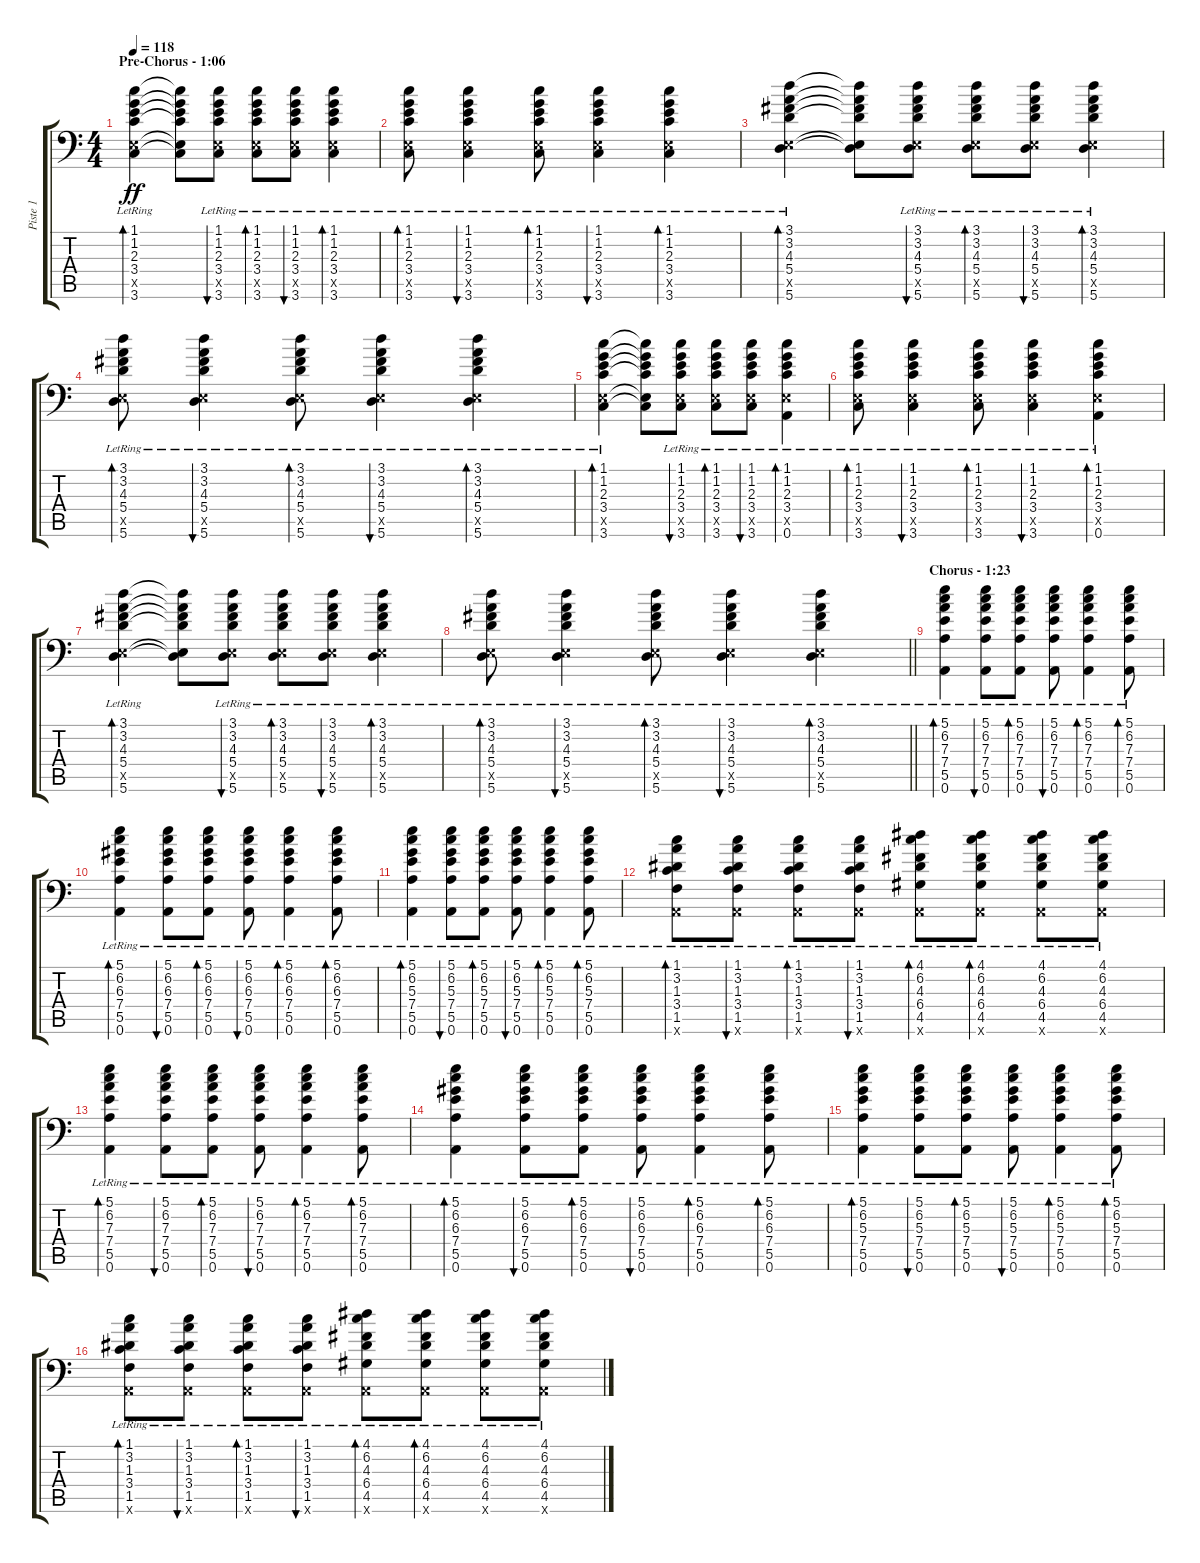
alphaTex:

\track ("Piste 1" "Piste 1") {instrument acousticguitarsteel}
\staff {score tabs}
\tuning (B3 Gb3 D3 A2 E2 A1) {hide}
\ts (4 4)
\section ("" "Pre-Chorus - 1:06")
\tempo 118
\clef f4
\ks c
(1.1{lr} 1.2{lr} 2.3{lr} 3.4{lr} 0.5{x} 3.6{lr}).4{bd 60 dy ff} (1.1{t} 1.2{t} 2.3{t} 3.4{t} 0.5{t} 3.6{t}).8 (1.1{lr} 1.2{lr} 2.3{lr} 3.4{lr} 0.5{x} 3.6{lr}).8{bu 60} (1.1{lr} 1.2{lr} 2.3{lr} 3.4{lr} 0.5{x} 3.6{lr}).8{bd 60} (1.1{lr} 1.2{lr} 2.3{lr} 3.4{lr} 0.5{x} 3.6{lr}).8{bu 60} (1.1{lr} 1.2{lr} 2.3{lr} 3.4{lr} 0.5{x} 3.6{lr}).4{bd 60} |
(1.1{lr} 1.2{lr} 2.3{lr} 3.4{lr} 0.5{x} 3.6{lr}).8{bd 60} (1.1{lr} 1.2{lr} 2.3{lr} 3.4{lr} 0.5{x} 3.6{lr}).4{bu 60} (1.1{lr} 1.2{lr} 2.3{lr} 3.4{lr} 0.5{x} 3.6{lr}).8{bd 60} (1.1{lr} 1.2{lr} 2.3{lr} 3.4{lr} 0.5{x} 3.6{lr}).4{bu 60} (1.1{lr} 1.2{lr} 2.3{lr} 3.4{lr} 0.5{x} 3.6{lr}).4{bd 60} |
(3.1{lr} 3.2{lr} 4.3{lr} 5.4{lr} 0.5{x} 5.6{lr}).4{bd 60} (3.1{t} 3.2{t} 4.3{t} 5.4{t} 0.5{t} 5.6{t}).8 (3.1{lr} 3.2{lr} 4.3{lr} 5.4{lr} 0.5{x} 5.6{lr}).8{bu 60} (3.1{lr} 3.2{lr} 4.3{lr} 5.4{lr} 0.5{x} 5.6{lr}).8{bd 60} (3.1{lr} 3.2{lr} 4.3{lr} 5.4{lr} 0.5{x} 5.6{lr}).8{bu 60} (3.1{lr} 3.2{lr} 4.3{lr} 5.4{lr} 0.5{x} 5.6{lr}).4{bd 60} |
(3.1{lr} 3.2{lr} 4.3{lr} 5.4{lr} 0.5{x} 5.6{lr}).8{bd 60} (3.1{lr} 3.2{lr} 4.3{lr} 5.4{lr} 0.5{x} 5.6{lr}).4{bu 60} (3.1{lr} 3.2{lr} 4.3{lr} 5.4{lr} 0.5{x} 5.6{lr}).8{bd 60} (3.1{lr} 3.2{lr} 4.3{lr} 5.4{lr} 0.5{x} 5.6{lr}).4{bu 60} (3.1{lr} 3.2{lr} 4.3{lr} 5.4{lr} 0.5{x} 5.6{lr}).4{bd 60} |
(1.1{lr} 1.2{lr} 2.3{lr} 3.4{lr} 0.5{x} 3.6{lr}).4{bd 60} (1.1{t} 1.2{t} 2.3{t} 3.4{t} 0.5{t} 3.6{t}).8 (1.1{lr} 1.2{lr} 2.3{lr} 3.4{lr} 0.5{x} 3.6{lr}).8{bu 60} (1.1{lr} 1.2{lr} 2.3{lr} 3.4{lr} 0.5{x} 3.6{lr}).8{bd 60} (1.1{lr} 1.2{lr} 2.3{lr} 3.4{lr} 0.5{x} 3.6{lr}).8{bu 60} (1.1{lr} 1.2{lr} 2.3{lr} 3.4{lr} 0.5{x} 0.6{lr}).4{bd 60} |
(1.1{lr} 1.2{lr} 2.3{lr} 3.4{lr} 0.5{x} 3.6{lr}).8{bd 60} (1.1{lr} 1.2{lr} 2.3{lr} 3.4{lr} 0.5{x} 3.6{lr}).4{bu 60} (1.1{lr} 1.2{lr} 2.3{lr} 3.4{lr} 0.5{x} 3.6{lr}).8{bd 60} (1.1{lr} 1.2{lr} 2.3{lr} 3.4{lr} 0.5{x} 3.6{lr}).4{bu 60} (1.1{lr} 1.2{lr} 2.3{lr} 3.4{lr} 0.5{x} 0.6{lr}).4{bd 60} |
(3.1{lr} 3.2{lr} 4.3{lr} 5.4{lr} 0.5{x} 5.6{lr}).4{bd 60} (3.1{t} 3.2{t} 4.3{t} 5.4{t} 0.5{t} 5.6{t}).8 (3.1{lr} 3.2{lr} 4.3{lr} 5.4{lr} 0.5{x} 5.6{lr}).8{bu 60} (3.1{lr} 3.2{lr} 4.3{lr} 5.4{lr} 0.5{x} 5.6{lr}).8{bd 60} (3.1{lr} 3.2{lr} 4.3{lr} 5.4{lr} 0.5{x} 5.6{lr}).8{bu 60} (3.1{lr} 3.2{lr} 4.3{lr} 5.4{lr} 0.5{x} 5.6{lr}).4{bd 60} |
\barLineRight lightlight
(3.1{lr} 3.2{lr} 4.3{lr} 5.4{lr} 0.5{x} 5.6{lr}).8{bd 60} (3.1{lr} 3.2{lr} 4.3{lr} 5.4{lr} 0.5{x} 5.6{lr}).4{bu 60} (3.1{lr} 3.2{lr} 4.3{lr} 5.4{lr} 0.5{x} 5.6{lr}).8{bd 60} (3.1{lr} 3.2{lr} 4.3{lr} 5.4{lr} 0.5{x} 5.6{lr}).4{bu 60} (3.1{lr} 3.2{lr} 4.3{lr} 5.4{lr} 0.5{x} 5.6{lr}).4{bd 60} |
\section ("" "Chorus - 1:23")
(5.1{lr} 6.2{lr} 7.3{lr} 7.4{lr} 5.5{lr} 0.6{lr}).4{bd 60} (5.1{lr} 6.2{lr} 7.3{lr} 7.4{lr} 5.5{lr} 0.6{lr}).8{bu 60} (5.1{lr} 6.2{lr} 7.3{lr} 7.4{lr} 5.5{lr} 0.6{lr}).8{bd 60} (5.1{lr} 6.2{lr} 7.3{lr} 7.4{lr} 5.5{lr} 0.6{lr}).8{bu 60} (5.1{lr} 6.2{lr} 7.3{lr} 7.4{lr} 5.5{lr} 0.6{lr}).4{bd 60} (5.1{lr} 6.2{lr} 7.3{lr} 7.4{lr} 5.5{lr} 0.6{lr}).8{bd 60} |
(5.1{lr} 6.2{lr} 6.3{lr} 7.4{lr} 5.5{lr} 0.6{lr}).4{bd 60} (5.1{lr} 6.2{lr} 6.3{lr} 7.4{lr} 5.5{lr} 0.6{lr}).8{bu 60} (5.1{lr} 6.2{lr} 6.3{lr} 7.4{lr} 5.5{lr} 0.6{lr}).8{bd 60} (5.1{lr} 6.2{lr} 6.3{lr} 7.4{lr} 5.5{lr} 0.6{lr}).8{bu 60} (5.1{lr} 6.2{lr} 6.3{lr} 7.4{lr} 5.5{lr} 0.6{lr}).4{bd 60} (5.1{lr} 6.2{lr} 6.3{lr} 7.4{lr} 5.5{lr} 0.6{lr}).8{bd 60} |
(5.1{lr} 6.2{lr} 5.3{lr} 7.4{lr} 5.5{lr} 0.6{lr}).4{bd 60} (5.1{lr} 6.2{lr} 5.3{lr} 7.4{lr} 5.5{lr} 0.6{lr}).8{bu 60} (5.1{lr} 6.2{lr} 5.3{lr} 7.4{lr} 5.5{lr} 0.6{lr}).8{bd 60} (5.1{lr} 6.2{lr} 5.3{lr} 7.4{lr} 5.5{lr} 0.6{lr}).8{bu 60} (5.1{lr} 6.2{lr} 5.3{lr} 7.4{lr} 5.5{lr} 0.6{lr}).4{bd 60} (5.1{lr} 6.2{lr} 5.3{lr} 7.4{lr} 5.5{lr} 0.6{lr}).8{bd 60} |
(1.1{lr} 3.2{lr} 1.3{lr} 3.4{lr} 1.5{lr} 0.6{x}).8{bd 60} (1.1{lr} 3.2{lr} 1.3{lr} 3.4{lr} 1.5{lr} 0.6{x}).8{bu 60} (1.1{lr} 3.2{lr} 1.3{lr} 3.4{lr} 1.5{lr} 0.6{x}).8{bd 60} (1.1{lr} 3.2{lr} 1.3{lr} 3.4{lr} 1.5{lr} 0.6{x}).8{bu 60} (4.1{lr} 6.2{lr} 4.3{lr} 6.4{lr} 4.5{lr} 0.6{x}).8{bd 60} (4.1{lr} 6.2{lr} 4.3{lr} 6.4{lr} 4.5{lr} 0.6{x}).8{bd 60} (4.1{lr} 6.2{lr} 4.3{lr} 6.4{lr} 4.5{lr} 0.6{x}).8 (4.1{lr} 6.2{lr} 4.3{lr} 6.4{lr} 4.5{lr} 0.6{x}).8 |
(5.1{lr} 6.2{lr} 7.3{lr} 7.4{lr} 5.5{lr} 0.6{lr}).4{bd 60} (5.1{lr} 6.2{lr} 7.3{lr} 7.4{lr} 5.5{lr} 0.6{lr}).8{bu 60} (5.1{lr} 6.2{lr} 7.3{lr} 7.4{lr} 5.5{lr} 0.6{lr}).8{bd 60} (5.1{lr} 6.2{lr} 7.3{lr} 7.4{lr} 5.5{lr} 0.6{lr}).8{bu 60} (5.1{lr} 6.2{lr} 7.3{lr} 7.4{lr} 5.5{lr} 0.6{lr}).4{bd 60} (5.1{lr} 6.2{lr} 7.3{lr} 7.4{lr} 5.5{lr} 0.6{lr}).8{bd 60} |
(5.1{lr} 6.2{lr} 6.3{lr} 7.4{lr} 5.5{lr} 0.6{lr}).4{bd 60} (5.1{lr} 6.2{lr} 6.3{lr} 7.4{lr} 5.5{lr} 0.6{lr}).8{bu 60} (5.1{lr} 6.2{lr} 6.3{lr} 7.4{lr} 5.5{lr} 0.6{lr}).8{bd 60} (5.1{lr} 6.2{lr} 6.3{lr} 7.4{lr} 5.5{lr} 0.6{lr}).8{bu 60} (5.1{lr} 6.2{lr} 6.3{lr} 7.4{lr} 5.5{lr} 0.6{lr}).4{bd 60} (5.1{lr} 6.2{lr} 6.3{lr} 7.4{lr} 5.5{lr} 0.6{lr}).8{bd 60} |
(5.1{lr} 6.2{lr} 5.3{lr} 7.4{lr} 5.5{lr} 0.6{lr}).4{bd 60} (5.1{lr} 6.2{lr} 5.3{lr} 7.4{lr} 5.5{lr} 0.6{lr}).8{bu 60} (5.1{lr} 6.2{lr} 5.3{lr} 7.4{lr} 5.5{lr} 0.6{lr}).8{bd 60} (5.1{lr} 6.2{lr} 5.3{lr} 7.4{lr} 5.5{lr} 0.6{lr}).8{bu 60} (5.1{lr} 6.2{lr} 5.3{lr} 7.4{lr} 5.5{lr} 0.6{lr}).4{bd 60} (5.1{lr} 6.2{lr} 5.3{lr} 7.4{lr} 5.5{lr} 0.6{lr}).8{bd 60} |
(1.1{lr} 3.2{lr} 1.3{lr} 3.4{lr} 1.5{lr} 0.6{x}).8{bd 60} (1.1{lr} 3.2{lr} 1.3{lr} 3.4{lr} 1.5{lr} 0.6{x}).8{bu 60} (1.1{lr} 3.2{lr} 1.3{lr} 3.4{lr} 1.5{lr} 0.6{x}).8{bd 60} (1.1{lr} 3.2{lr} 1.3{lr} 3.4{lr} 1.5{lr} 0.6{x}).8{bu 60} (4.1{lr} 6.2{lr} 4.3{lr} 6.4{lr} 4.5{lr} 0.6{x}).8{bd 60} (4.1{lr} 6.2{lr} 4.3{lr} 6.4{lr} 4.5{lr} 0.6{x}).8{bd 60} (4.1{lr} 6.2{lr} 4.3{lr} 6.4{lr} 4.5{lr} 0.6{x}).8 (4.1{lr} 6.2{lr} 4.3{lr} 6.4{lr} 4.5{lr} 0.6{x}).8
